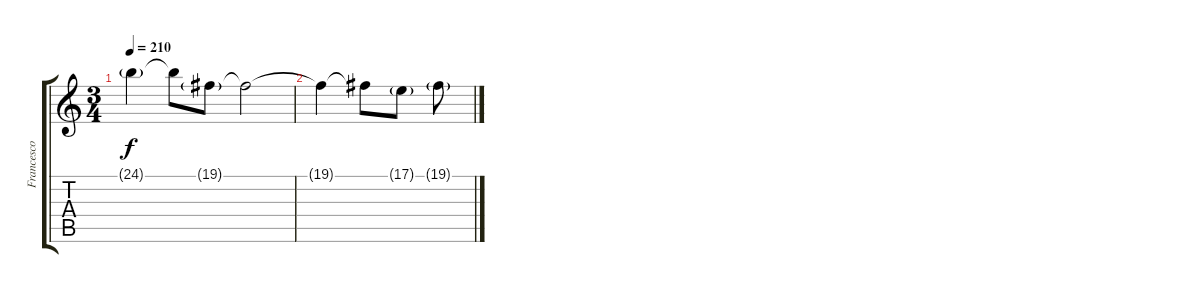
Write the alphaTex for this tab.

\track ("Francesco Paoli" "Francesco ") {instrument violin}
\staff {score tabs}
\tuning (B3 Gb3 D3 A2 E2 B1) {hide}
\ts (3 4)
\tempo 210
\clef g2
\ks c
24.1{g}.4{dy f volume 13 instrument stringensemble1} 24.1{t}.8 19.1{g}.8 19.1{t}.2 |
19.1{t}.4 19.1{t}.8 17.1{g}.8 19.1{g}.8
